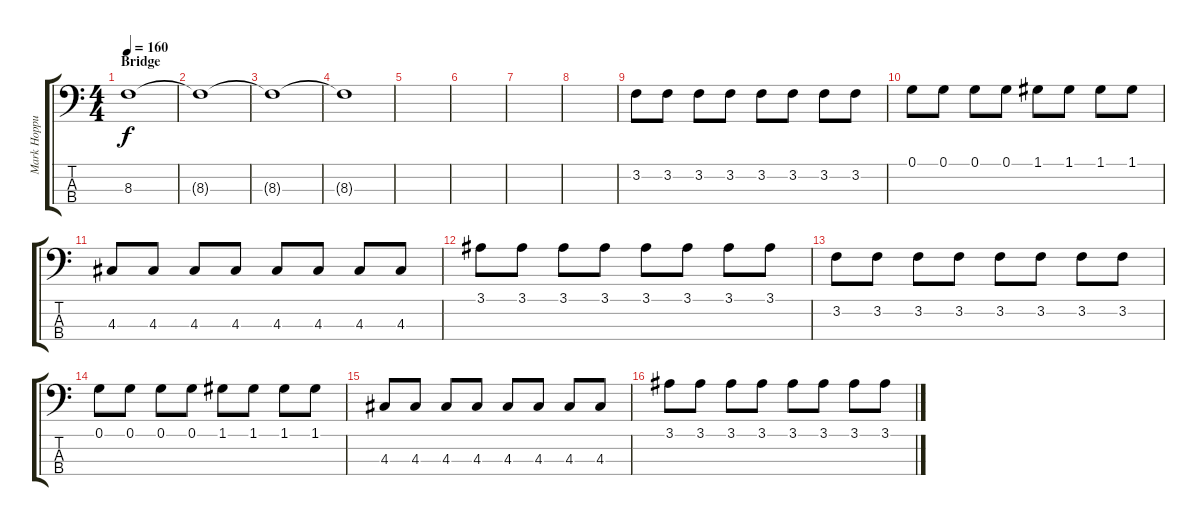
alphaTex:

\track ("Mark Hoppus Bass" "Mark Hoppu") {instrument electricbassfinger}
\staff {score tabs}
\tuning (G2 D2 A1 E1) {hide}
\ts (4 4)
\section ("" "Bridge")
\tempo 160
\clef f4
\ks c
8.3.1{dy f} |
8.3{t}.1 |
8.3{t}.1 |
8.3{t}.1 |
|
|
|
|
3.2.8 3.2.8 3.2.8 3.2.8 3.2.8 3.2.8 3.2.8 3.2.8 |
0.1.8 0.1.8 0.1.8 0.1.8 1.1.8 1.1.8 1.1.8 1.1.8 |
4.3.8 4.3.8 4.3.8 4.3.8 4.3.8 4.3.8 4.3.8 4.3.8 |
3.1.8 3.1.8 3.1.8 3.1.8 3.1.8 3.1.8 3.1.8 3.1.8 |
3.2.8 3.2.8 3.2.8 3.2.8 3.2.8 3.2.8 3.2.8 3.2.8 |
0.1.8 0.1.8 0.1.8 0.1.8 1.1.8 1.1.8 1.1.8 1.1.8 |
4.3.8 4.3.8 4.3.8 4.3.8 4.3.8 4.3.8 4.3.8 4.3.8 |
3.1.8 3.1.8 3.1.8 3.1.8 3.1.8 3.1.8 3.1.8 3.1.8
